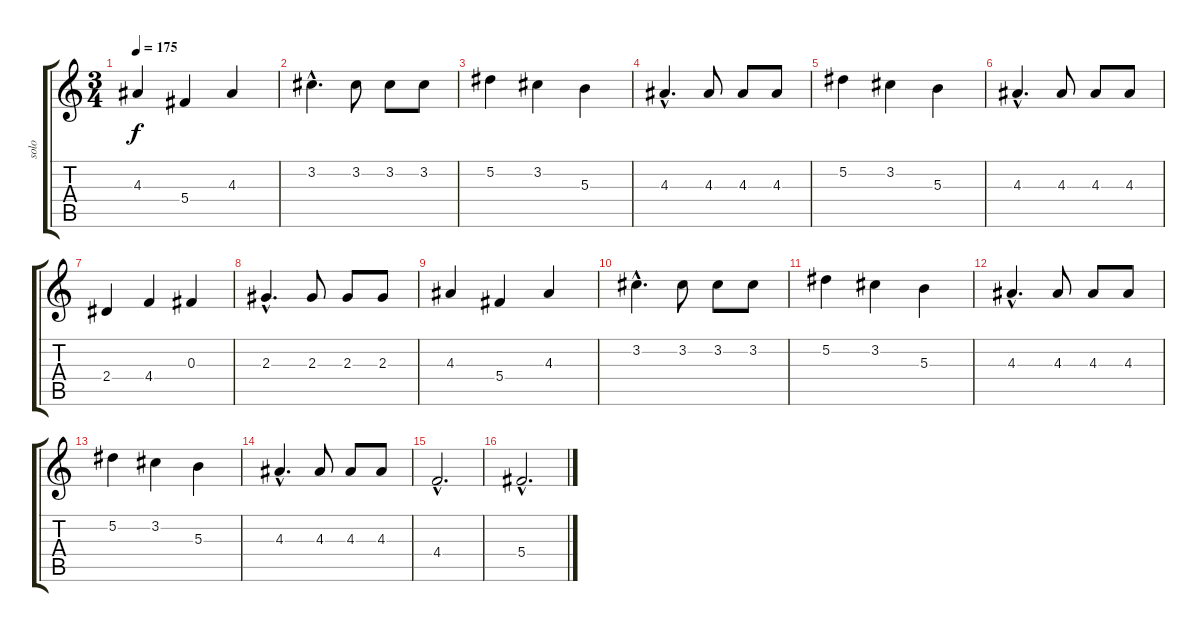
\track ("solo" "solo") {instrument acousticguitarsteel}
\staff {score tabs}
\tuning (Eb4 Bb3 Gb3 Db3 Ab2 Eb2) {hide}
\ts (3 4)
\tempo 175
\clef g2
\ks c
4.3.4{dy f} 5.4.4 4.3.4 |
3.2{hac}.4{d} 3.2.8 3.2.8 3.2.8 |
5.2.4 3.2.4 5.3.4 |
4.3{hac}.4{d} 4.3.8 4.3.8 4.3.8 |
5.2.4 3.2.4 5.3.4 |
4.3{hac}.4{d} 4.3.8 4.3.8 4.3.8 |
2.4.4 4.4.4 0.3.4 |
2.3{hac}.4{d} 2.3.8 2.3.8 2.3.8 |
4.3.4 5.4.4 4.3.4 |
3.2{hac}.4{d} 3.2.8 3.2.8 3.2.8 |
5.2.4 3.2.4 5.3.4 |
4.3{hac}.4{d} 4.3.8 4.3.8 4.3.8 |
5.2.4 3.2.4 5.3.4 |
4.3{hac}.4{d} 4.3.8 4.3.8 4.3.8 |
4.4{hac}.2{d} |
5.4{hac}.2{d}
